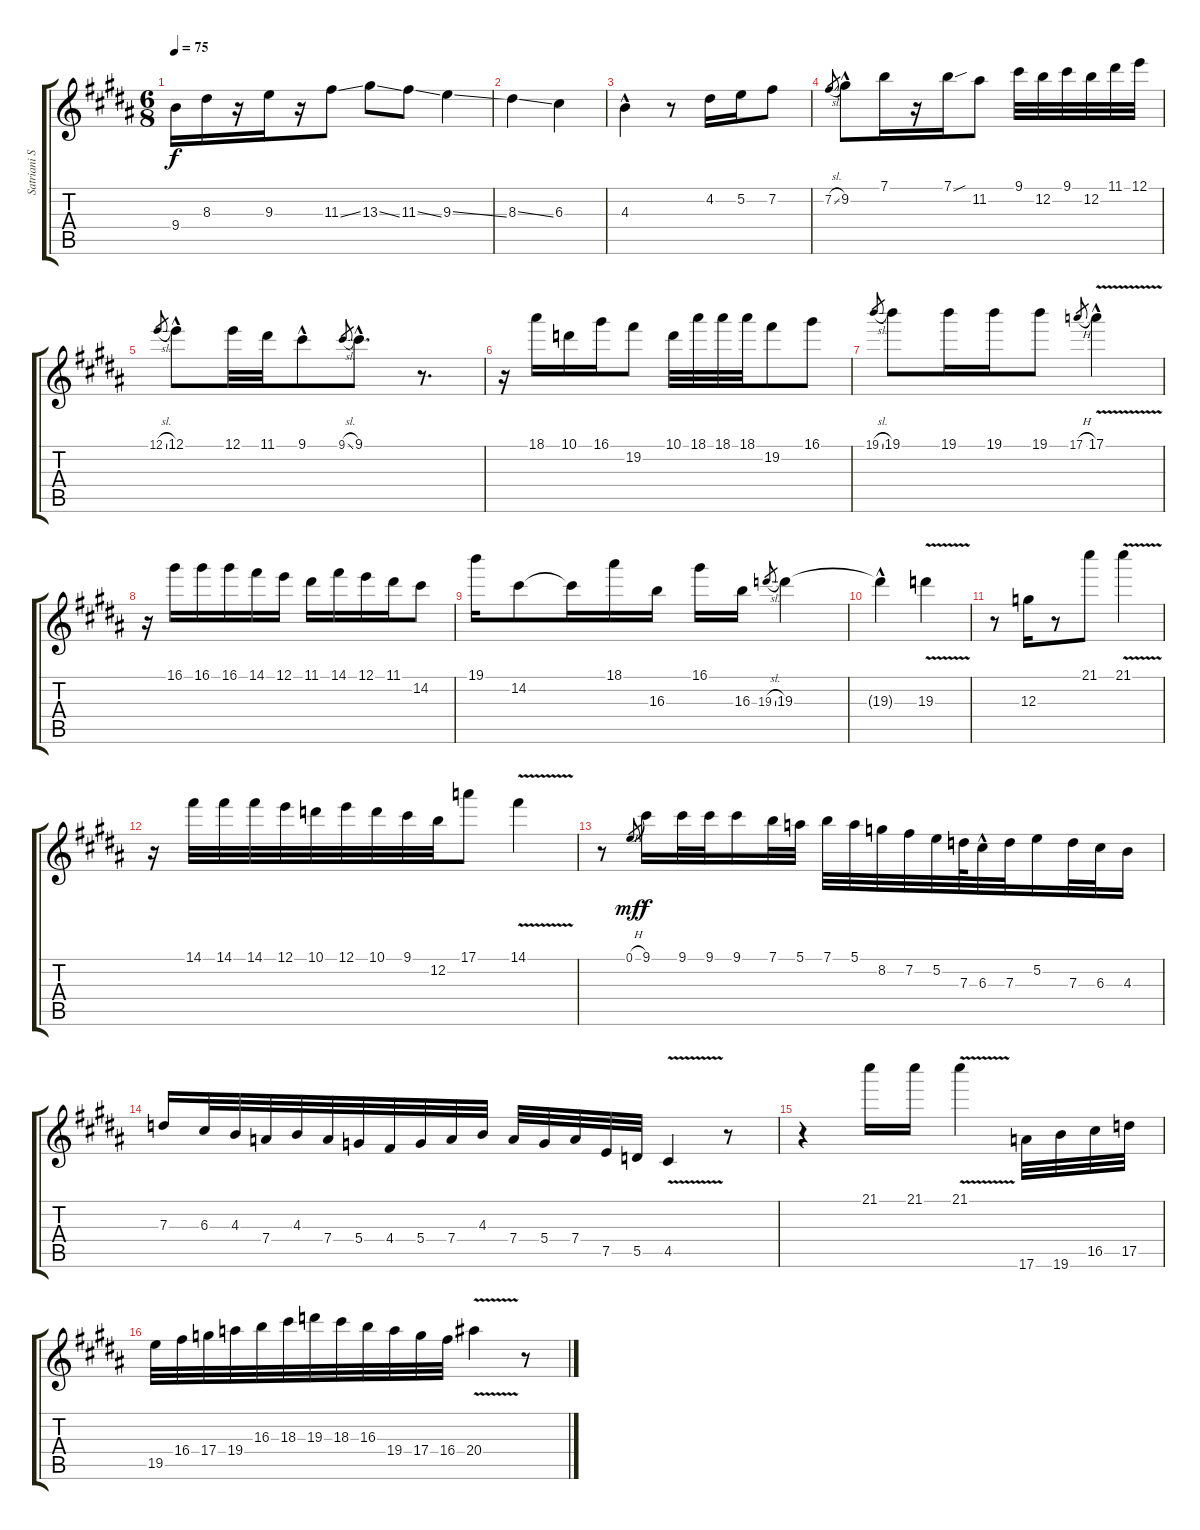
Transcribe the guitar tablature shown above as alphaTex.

\track ("Satriani Solo" "Satriani S") {instrument electricguitarjazz}
\staff {score tabs}
\tuning (E4 B3 G3 D3 A2 E2) {hide}
\ts (6 8)
\tempo 75
\clef g2
\ks b
9.4.16{dy f} 8.3.16 r.16 9.3.16 r.16 11.3{ss}.8 13.3{ss}.8 11.3{ss}.8 9.3{ss}.4 |
8.3{ss}.4 6.3.4 |
4.3{hac}.4 r.8 4.2.16 5.2.16 7.2.8 |
7.2{sl}.8{gr} 9.2{hac}.8 7.1.16 r.16 7.1{sou}.16 11.2.8 9.1.32 12.2.32 9.1.32 12.2.32 11.1.32 12.1.32 |
12.1{sl}.8{gr} 12.1{hac}.8 12.1.32 11.1.32 9.1{hac}.8 9.1{sl}.8{gr} 9.1{hac}.8{d} r.8{d} |
r.16 18.1.16 10.1.16 16.1.16 19.2.8 10.1.32 18.1.32 18.1.32 18.1.32 19.2.8 16.1.8 |
19.1{sl}.8{gr} 19.1.8 19.1.16 19.1.16 19.1.8 17.1{h}.8{gr} 17.1{v hac}.4 |
r.16 16.1.16 16.1.16 16.1.16 14.1.16 12.1.16 11.1.16 14.1.16 12.1.16 11.1.16 14.2.8 |
19.1.16 14.2.8 14.2{t}.16 18.1.16 16.3.16 16.1.16 16.3.16 19.3{sl}.8{gr} 19.3.4 |
19.3{hac t}.4 19.3{v}.4 |
r.8 12.3.16 r.8 21.1.8 21.1{v}.4 |
r.16 14.1.32 14.1.32 14.1.32 12.1.32 10.1.32 12.1.32 10.1.32 9.1.32 12.2.32 17.1.8 14.1{v}.4 |
r.8 0.1{h}.8{gr dy mf} 9.1.16{dy f} 9.1.32 9.1.32 9.1.16 7.1.32 5.1.32 7.1.32 5.1.32 8.2.32 7.2.32 5.2.32 7.3.64 6.3{hac}.32 7.3.32 5.2.16 7.3.32 6.3.32 4.3.16 |
7.3.16 6.3.32 4.3.32 7.4.32 4.3.32 7.4.32 5.4.32 4.4.32 5.4.32 7.4.32 4.3.32 7.4.32 5.4.32 7.4.32 7.5.32 5.5.32 4.5{v}.4 r.8 |
r.4 21.1.16 21.1.16 21.1{v}.4 17.6.32 19.6.32 16.5.32 17.5.32 |
19.5.32 16.4.32 17.4.32 19.4.32 16.3.32 18.3.32 19.3.32 18.3.32 16.3.32 19.4.32 17.4.32 16.4.32 20.4{v}.4 r.8
